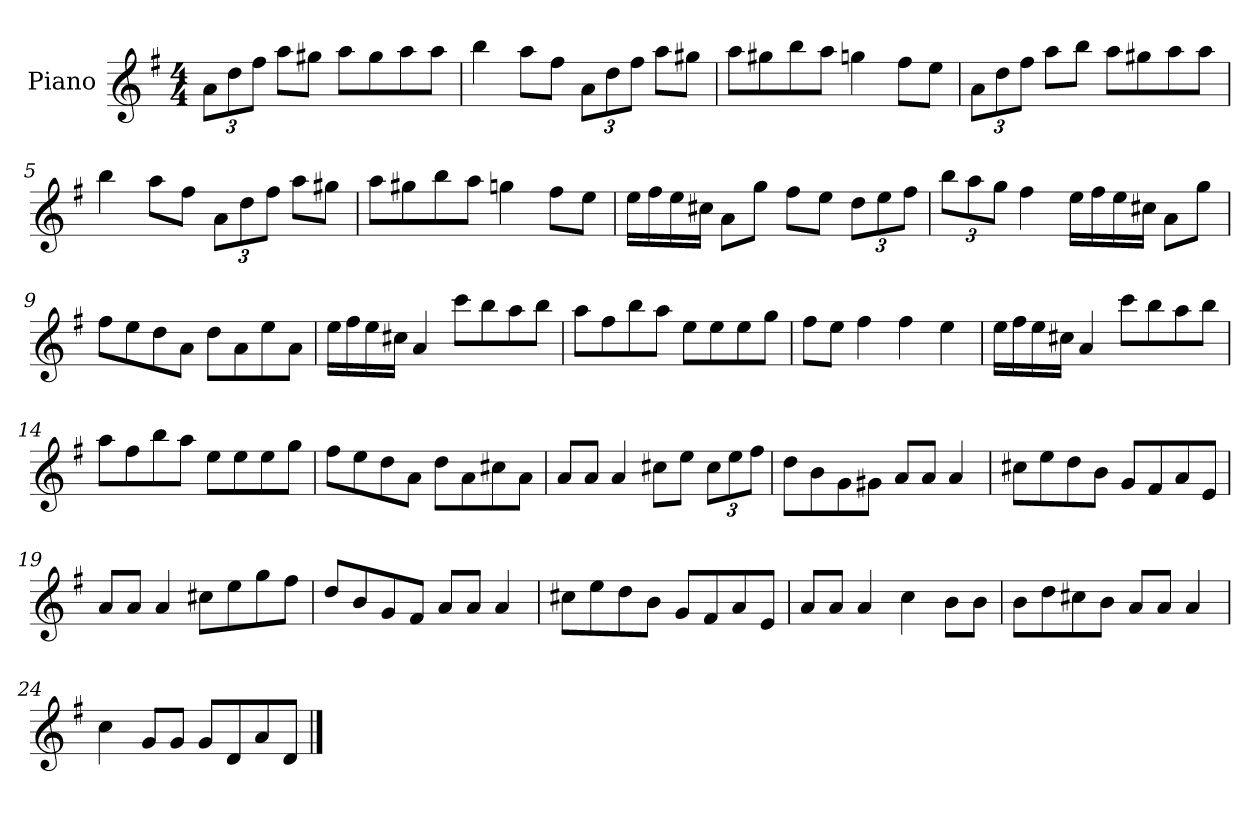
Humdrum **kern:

**kern
*part1
*staff1
*I"Piano
*I'P-no
*clefG2
*k[f#]
*M4/4
*MM90
*Xbrackettup
=1
12a\L
12dd\
12ff#\J
8aa\L
8gg#X\J
8aa\L
8gg#\
8aa\
8aa\J
=2
4bb\
8aa\L
8ff#\J
12a\L
12dd\
12ff#\J
8aa\L
8gg#X\J
=3
8aa\L
8gg#X\
8bb\
8aa\J
4ggn\
8ff#\L
8ee\J
=4
12a\L
12dd\
12ff#\J
8aa\L
8bb\J
8aa\L
8gg#X\
8aa\
8aa\J
!!LO:LB:g=z
=5
4bb\
8aa\L
8ff#\J
12a\L
12dd\
12ff#\J
8aa\L
8gg#X\J
=6
8aa\L
8gg#X\
8bb\
8aa\J
4ggn\
8ff#\L
8ee\J
=7
16ee\LL
16ff#\
16ee\
16cc#X\JJ
8a\L
8gg\J
8ff#\L
8ee\J
12dd\L
12ee\
12ff#\J
=8
12bb\L
12aa\
12gg\J
4ff#\
16ee\LL
16ff#\
16ee\
16cc#X\JJ
8a\L
8gg\J
!!LO:LB:g=z
=9
8ff#\L
8ee\
8dd\
8a\J
8dd\L
8a\
8ee\
8a\J
=10
16ee\LL
16ff#\
16ee\
16cc#X\JJ
4a/
8ccc\L
8bb\
8aa\
8bb\J
=11
8aa\L
8ff#\
8bb\
8aa\J
8ee\L
8ee\
8ee\
8gg\J
=12
8ff#\L
8ee\J
4ff#\
4ff#\
4ee\
=13
16ee\LL
16ff#\
16ee\
16cc#X\JJ
4a/
8ccc\L
8bb\
8aa\
8bb\J
!!LO:LB:g=z
=14
8aa\L
8ff#\
8bb\
8aa\J
8ee\L
8ee\
8ee\
8gg\J
=15
8ff#\L
8ee\
8dd\
8a\J
8dd\L
8a\
8cc#X\
8a\J
=16
8a/L
8a/J
4a/
8cc#X\L
8ee\J
12cc#\L
12ee\
12ff#\J
=17
8dd\L
8b\
8g\
8g#X\J
8a/L
8a/J
4a/
=18
8cc#X\L
8ee\
8dd\
8b\J
8g/L
8f#/
8a/
8e/J
!!LO:LB:g=z
=19
8a/L
8a/J
4a/
8cc#X\L
8ee\
8gg\
8ff#\J
=20
8dd/L
8b/
8g/
8f#/J
8a/L
8a/J
4a/
=21
8cc#X\L
8ee\
8dd\
8b\J
8g/L
8f#/
8a/
8e/J
=22
8a/L
8a/J
4a/
4cc\
8b\L
8b\J
=23
8b\L
8dd\
8cc#X\
8b\J
8a/L
8a/J
4a/
!!LO:LB:g=z
=24
4cc\
8g/L
8g/J
8g/L
8d/
8a/
8d/J
==
*-
